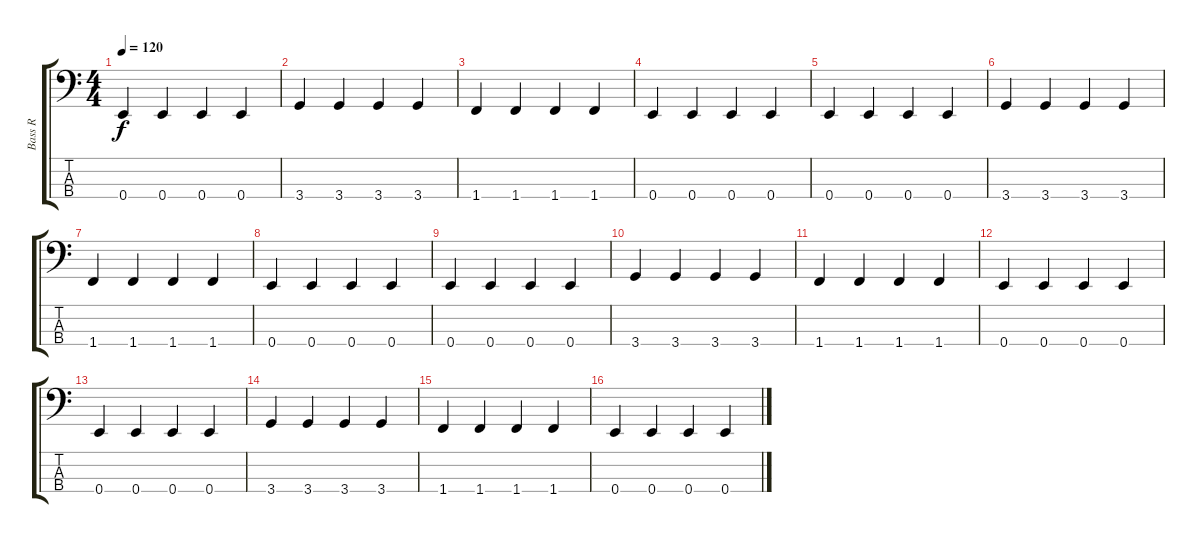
\track ("Bass R" "Bass R") {instrument electricbassfinger}
\staff {score tabs}
\tuning (G2 D2 A1 E1) {hide}
\ts (4 4)
\tempo 120
\clef f4
\ks c
0.4.4{dy f} 0.4.4 0.4.4 0.4.4 |
3.4.4 3.4.4 3.4.4 3.4.4 |
1.4.4 1.4.4 1.4.4 1.4.4 |
0.4.4 0.4.4 0.4.4 0.4.4 |
0.4.4 0.4.4 0.4.4 0.4.4 |
3.4.4 3.4.4 3.4.4 3.4.4 |
1.4.4 1.4.4 1.4.4 1.4.4 |
0.4.4 0.4.4 0.4.4 0.4.4 |
0.4.4 0.4.4 0.4.4 0.4.4 |
3.4.4 3.4.4 3.4.4 3.4.4 |
1.4.4 1.4.4 1.4.4 1.4.4 |
0.4.4 0.4.4 0.4.4 0.4.4 |
0.4.4 0.4.4 0.4.4 0.4.4 |
3.4.4 3.4.4 3.4.4 3.4.4 |
1.4.4 1.4.4 1.4.4 1.4.4 |
0.4.4 0.4.4 0.4.4 0.4.4
